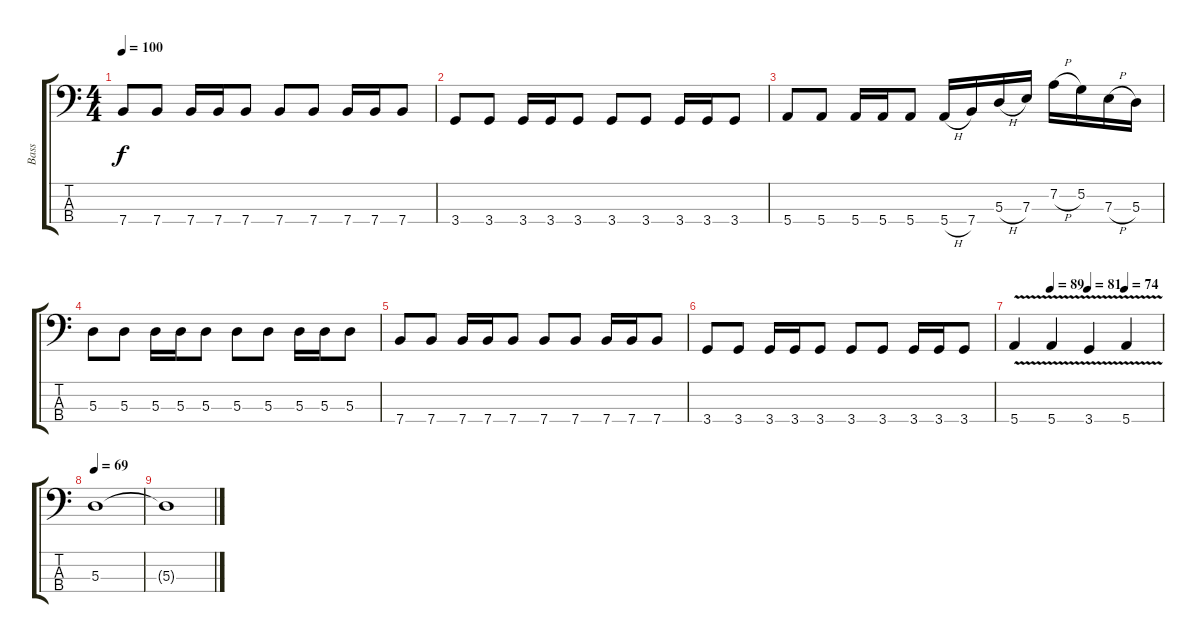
\track ("Bass" "Bass") {instrument electricbassfinger}
\staff {score tabs}
\tuning (G2 D2 A1 E1) {hide}
\ts (4 4)
\tempo 100
\clef f4
\ks c
7.4.8{dy f} 7.4.8 7.4.16 7.4.16 7.4.8 7.4.8 7.4.8 7.4.16 7.4.16 7.4.8 |
3.4.8 3.4.8 3.4.16 3.4.16 3.4.8 3.4.8 3.4.8 3.4.16 3.4.16 3.4.8 |
5.4.8 5.4.8 5.4.16 5.4.16 5.4.8 5.4{h}.16 7.4.16 5.3{h}.16 7.3.16 7.2{h}.16 5.2.16 7.3{h}.16 5.3.16 |
5.3.8 5.3.8 5.3.16 5.3.16 5.3.8 5.3.8 5.3.8 5.3.16 5.3.16 5.3.8 |
7.4.8 7.4.8 7.4.16 7.4.16 7.4.8 7.4.8 7.4.8 7.4.16 7.4.16 7.4.8 |
3.4.8 3.4.8 3.4.16 3.4.16 3.4.8 3.4.8 3.4.8 3.4.16 3.4.16 3.4.8 |
\tempo (89 0.25)
\tempo (81 0.5)
\tempo (74 0.75)
5.4{v}.4 5.4{v}.4 3.4{v}.4 5.4{v}.4 |
\tempo 69
5.3.1 |
5.3{t}.1
